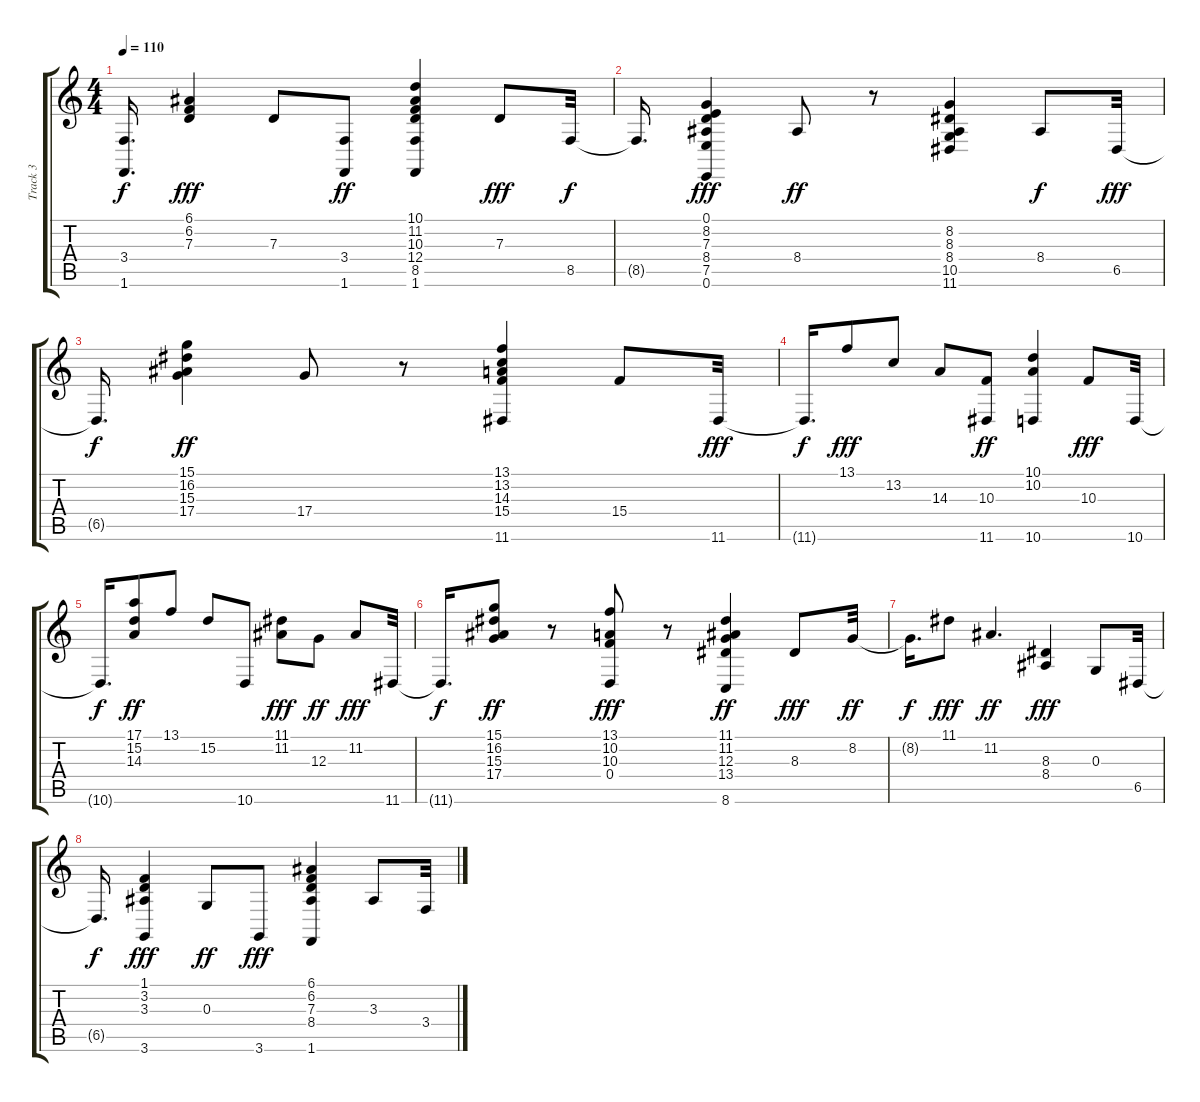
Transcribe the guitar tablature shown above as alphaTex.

\track ("Track 3" "Track 3") {instrument acousticgrandpiano}
\staff {score tabs}
\tuning (E4 B3 G3 D3 A2 E2) {hide}
\ts (4 4)
\tempo 110
\clef g2
\ks c
(3.4{t} 1.6{t}).16{d dy f} (6.1 6.2 7.3).4{dy fff} 7.3.8 (3.4 1.6).8{dy ff} (10.1 11.2 10.3 12.4 8.5 1.6).4 7.3.8{dy fff} 8.5.32{dy f} |
8.5{t}.16{d} (0.1 8.2 7.3 8.4 7.5 0.6).4{dy fff} 8.4.8{dy ff} r.8 (8.2 8.3 8.4 10.5 11.6).4 8.4.8{dy f} 6.5.32{dy fff} |
6.5{t}.16{d dy f} (15.1 16.2 15.3 17.4).4{dy ff} 17.4.8 r.8 (13.1 13.2 14.3 15.4 11.6).4 15.4.8 11.6.32{dy fff} |
11.6{t}.16{d dy f} 13.1.8{dy fff} 13.2.8 14.3.8 (10.3 11.6).8{dy ff} (10.1 10.2 10.6).4 10.3.8{dy fff} 10.6.32 |
10.6{t}.16{d dy f} (17.1 15.2 14.3).8{dy ff} 13.1.8 15.2.8 10.6.8 (11.1 11.2).8{dy fff} 12.3.8{dy ff} 11.2.8{dy fff} 11.6.32 |
11.6{t}.16{d dy f} (15.1 16.2 15.3 17.4).8{dy ff} r.8 (13.1 10.2 10.3 0.4).8{dy fff} r.8 (11.1 11.2 12.3 13.4 8.6).4{dy ff} 8.3.8{dy fff} 8.2.32{dy ff} |
8.2{t}.16{d dy f} 11.1.8{dy fff} 11.2.4{d dy ff} (8.3 8.4).4{dy fff} 0.3.8 6.5.32 |
6.5{t}.16{d dy f} (1.1 3.2 3.3 3.6).4{dy fff} 0.3.8{dy ff} 3.6.8{dy fff} (6.1 6.2 7.3 8.4 1.6).4 3.3.8 3.4.32
